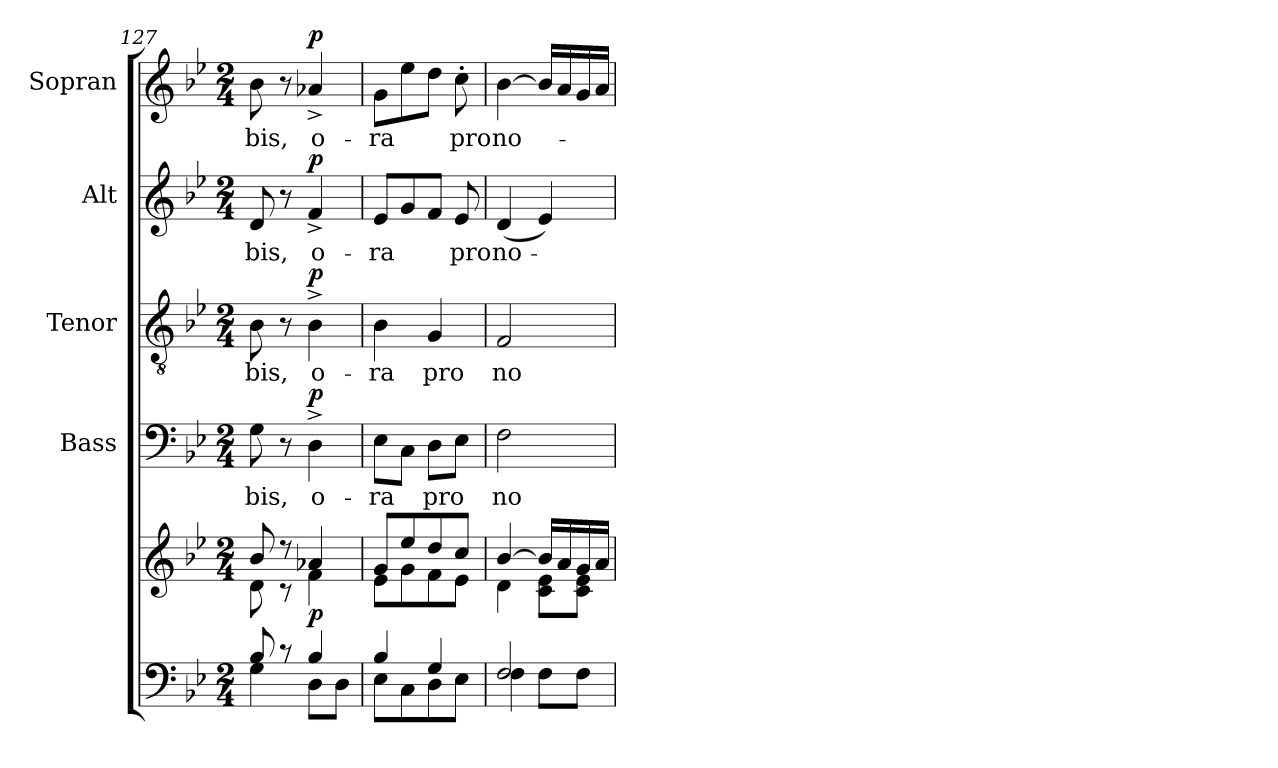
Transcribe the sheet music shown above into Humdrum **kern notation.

**kern	**kern	**dynam	**kern	**text	**dynam	**kern	**text	**dynam	**kern	**text	**dynam	**kern	**text	**dynam
*part5	*part5	*part5	*part4	*part4	*part4	*part3	*part3	*part3	*part2	*part2	*part2	*part1	*part1	*part1
*staff6	*staff5	*staff5/6	*staff4	*staff4	*staff4	*staff3	*staff3	*staff3	*staff2	*staff2	*staff2	*staff1	*staff1	*staff1
*	*	*	*I"Bass	*	*	*I"Tenor	*	*	*I"Alt	*	*	*I"Sopran	*	*
*	*	*	*I'B.	*	*	*I'T.	*	*	*I'A.	*	*	*I'S.	*	*
*clefF4	*clefG2	*	*clefF4	*	*	*clefGv2	*	*	*clefG2	*	*	*clefG2	*	*
*k[b-e-]	*k[b-e-]	*	*k[b-e-]	*	*	*k[b-e-]	*	*	*k[b-e-]	*	*	*k[b-e-]	*	*
*B-:	*B-:	*	*B-:	*	*	*B-:	*	*	*B-:	*	*	*B-:	*	*
*M2/4	*M2/4	*	*M2/4	*	*	*M2/4	*	*	*M2/4	*	*	*M2/4	*	*
=127	=127	=127	=127	=127	=127	=127	=127	=127	=127	=127	=127	=127	=127	=127
*^	*^	*	*	*	*	*	*	*	*	*	*	*	*	*
!	!	!	!	!	!	!LO:LY:b	!	!	!LO:LY:b	!	!	!LO:LY:b	!	!	!LO:LY:b	!
8B-/	4G\	8b-/	8d\	.	8G\	-bis,	.	8B-\	-bis,	.	8d/	-bis,	.	8b-\	-bis,	.
8rc	.	8r	8r	.	8r	.	.	8r	.	.	8r	.	.	8r	.	.
!	!	!	!	!LO:DY:b	!	!LO:LY:b	!LO:DY:a	!	!LO:LY:b	!LO:DY:a	!	!LO:LY:b	!LO:DY:a	!	!LO:LY:b	!LO:DY:a
4B-/	8D\L	4a-X/	4f\	p	4D^>\	o-	p	4B-^>\	o-	p	4f^>/	o-	p	4a-X^>/	o-	p
.	8D\J	.	.	.	.	.	.	.	.	.	.	.	.	.	.	.
=128	=128	=128	=128	=128	=128	=128	=128	=128	=128	=128	=128	=128	=128	=128	=128	=128
!	!	!	!	!	!	!LO:LY:b	!	!	!LO:LY:b	!	!	!LO:LY:b	!	!	!LO:LY:b	!
4B-/	8E-\L	8g/L	8e-\L	.	8E-\L	-ra	.	4B-\	-ra	.	8e-/L	-ra	.	8g\L	-ra	.
.	8C\	8ee-/	8g\	.	8C\J	.	.	.	.	.	8g/	.	.	8ee-\	.	.
!	!	!	!	!	!	!LO:LY:b	!	!	!LO:LY:b	!	!	!	!	!	!	!
4G/	8D\	8dd/	8f\	.	8D\L	pro	.	4G/	pro	.	8f/J	.	.	8dd\J	.	.
!	!	!	!	!	!	!	!	!	!	!	!	!LO:LY:b	!	!	!LO:LY:b	!
.	8E-\J	8cc/J	8e-\J	.	8E-\J	.	.	.	.	.	8e-/	pro	.	8cc'>\	pro	.
=129	=129	=129	=129	=129	=129	=129	=129	=129	=129	=129	=129	=129	=129	=129	=129	=129
!	!	!	!	!	!	!LO:LY:b	!	!	!LO:LY:b	!	!	!LO:LY:b	!	!	!LO:LY:b	!
2F/	4F\	[>4b-/	4d\	.	2F\	no-	.	2F/	no-	.	(<4d/	no-	.	[4b-\	no-	.
.	8F\L	16b-/LL]	8c\ 8e-\L	.	.	.	.	.	.	.	4e-/)	.	.	16b-/LL]	.	.
.	.	16a/	.	.	.	.	.	.	.	.	.	.	.	16a/	.	.
.	8F\J	16g/	8c\ 8e-\J	.	.	.	.	.	.	.	.	.	.	16g/	.	.
.	.	16a/JJ	.	.	.	.	.	.	.	.	.	.	.	16a/JJ	.	.
*v	*v	*	*	*	*	*	*	*	*	*	*	*	*	*	*	*
*	*v	*v	*	*	*	*	*	*	*	*	*	*	*	*	*
=	=	=	=	=	=	=	=	=	=	=	=	=	=	=
*-	*-	*-	*-	*-	*-	*-	*-	*-	*-	*-	*-	*-	*-	*-
